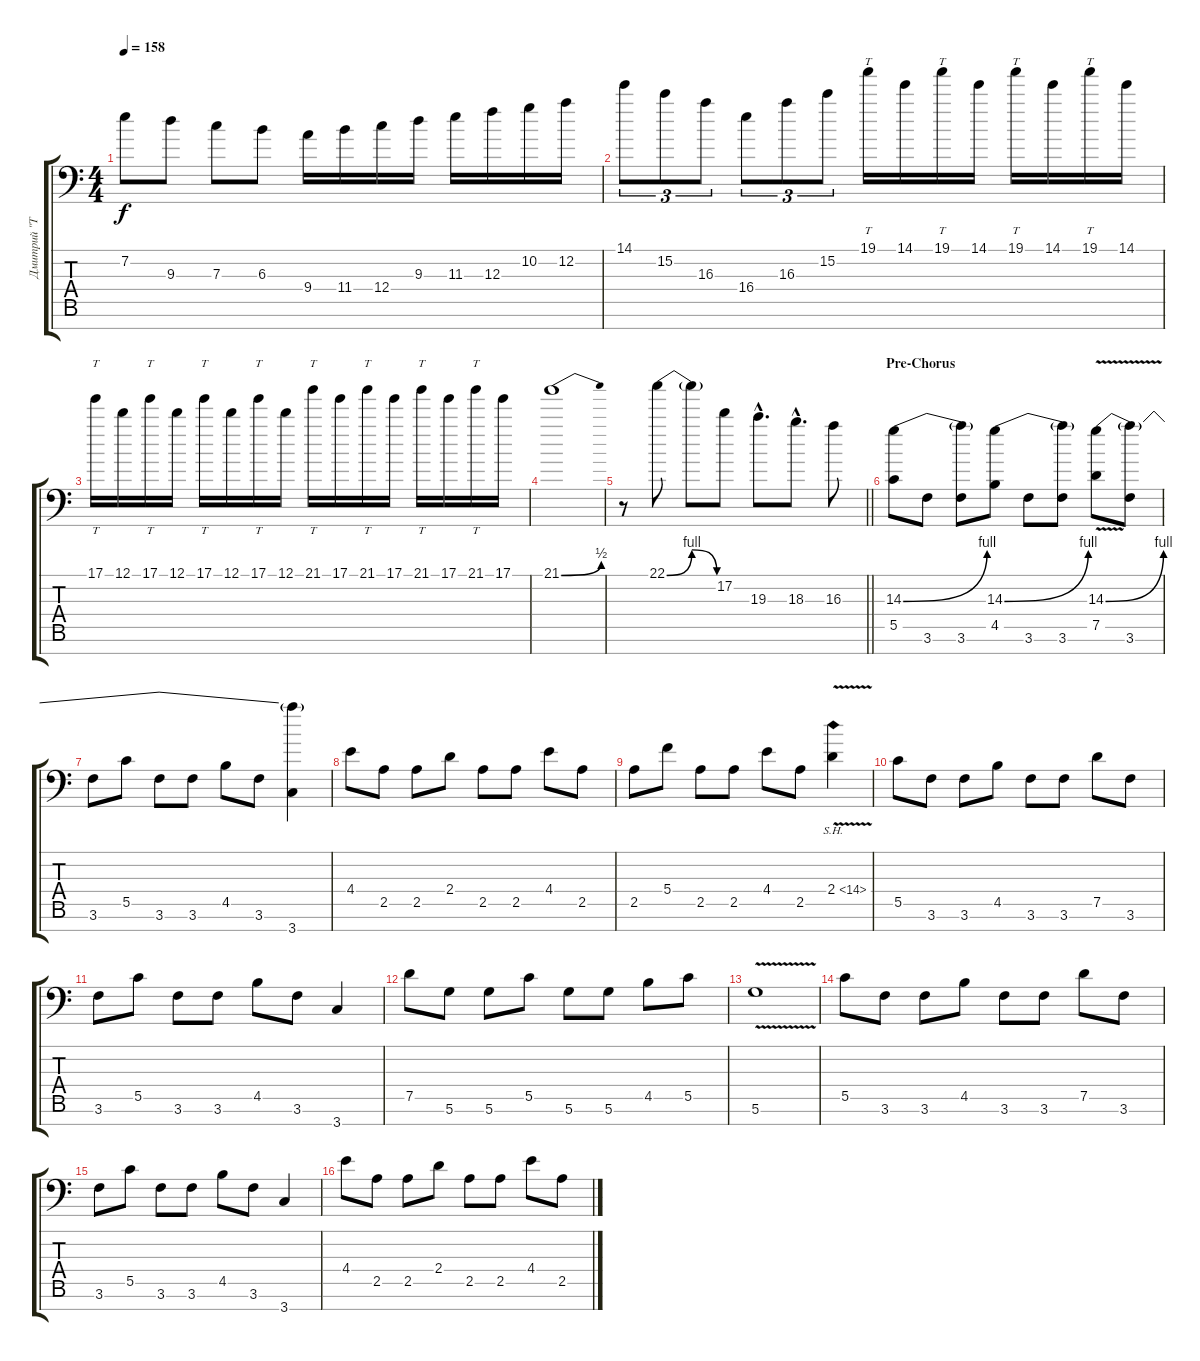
\track ("Дмитрий \"Terris\" Процко" "Дмитрий \"T") {instrument acousticguitarsteel}
\staff {score tabs}
\tuning (D4 A3 F3 C3 G2 D2 A1) {hide}
\ts (4 4)
\tempo 158
\clef f4
\ks c
7.2.8{dy f} 9.3.8 7.3.8 6.3.8 9.4.16 11.4.16 12.4.16 9.3.16 11.3.16 12.3.16 10.2.16 12.2.16 |
14.1.8{tu (3 2)} 15.2.8{tu (3 2)} 16.3.8{tu (3 2)} 16.4.8{tu (3 2)} 16.3.8{tu (3 2)} 15.2.8{tu (3 2)} 19.1.16{tt} 14.1.16 19.1.16{tt} 14.1.16 19.1.16{tt} 14.1.16 19.1.16{tt} 14.1.16 |
17.1.16{tt} 12.1.16 17.1.16{tt} 12.1.16 17.1.16{tt} 12.1.16 17.1.16{tt} 12.1.16 21.1.16{tt} 17.1.16 21.1.16{tt} 17.1.16 21.1.16{tt} 17.1.16 21.1.16{tt} 17.1.16 |
21.1{be (bend 0 0 60 2)}.1 |
\barLineRight lightlight
r.8 22.1{be (bendrelease 0 0 15 4 51 4 60 0)}.8 22.1{t}.8 17.2.8 19.3{hac}.8{d} 18.3{hac}.8{d} 16.3.8 |
\section ("" "Pre-Chorus")
(14.3{be (bend 0 0 60 4)} 5.5).8 3.6.8 (14.3{t} 3.6).8 (14.3{be (bend 0 0 60 4)} 4.5).8 3.6.8 (14.3{t} 3.6).8 (14.3{be (bend 0 0 60 4) v} 7.5).8 (14.3{t} 3.6).8 |
3.6.8 5.5.8 3.6.8 3.6.8 4.5.8 3.6.8 (14.3{t} 3.7).4{instrument guitarharmonics} |
4.4.8{instrument overdrivenguitar} 2.5.8 2.5.8 2.4.8 2.5.8 2.5.8 4.4.8 2.5.8 |
2.5.8 5.4.8 2.5.8 2.5.8 4.4.8 2.5.8 2.4{sh 12 v}.4 |
5.5.8 3.6.8 3.6.8 4.5.8 3.6.8 3.6.8 7.5.8 3.6.8 |
3.6.8 5.5.8 3.6.8 3.6.8 4.5.8 3.6.8 3.7.4{instrument guitarharmonics} |
7.5.8{instrument overdrivenguitar} 5.6.8 5.6.8 5.5.8 5.6.8 5.6.8 4.5.8 5.5.8 |
5.6{v}.1 |
5.5.8 3.6.8 3.6.8 4.5.8 3.6.8 3.6.8 7.5.8 3.6.8 |
3.6.8 5.5.8 3.6.8 3.6.8 4.5.8 3.6.8 3.7.4{instrument guitarharmonics} |
4.4.8{instrument overdrivenguitar} 2.5.8 2.5.8 2.4.8 2.5.8 2.5.8 4.4.8 2.5.8
